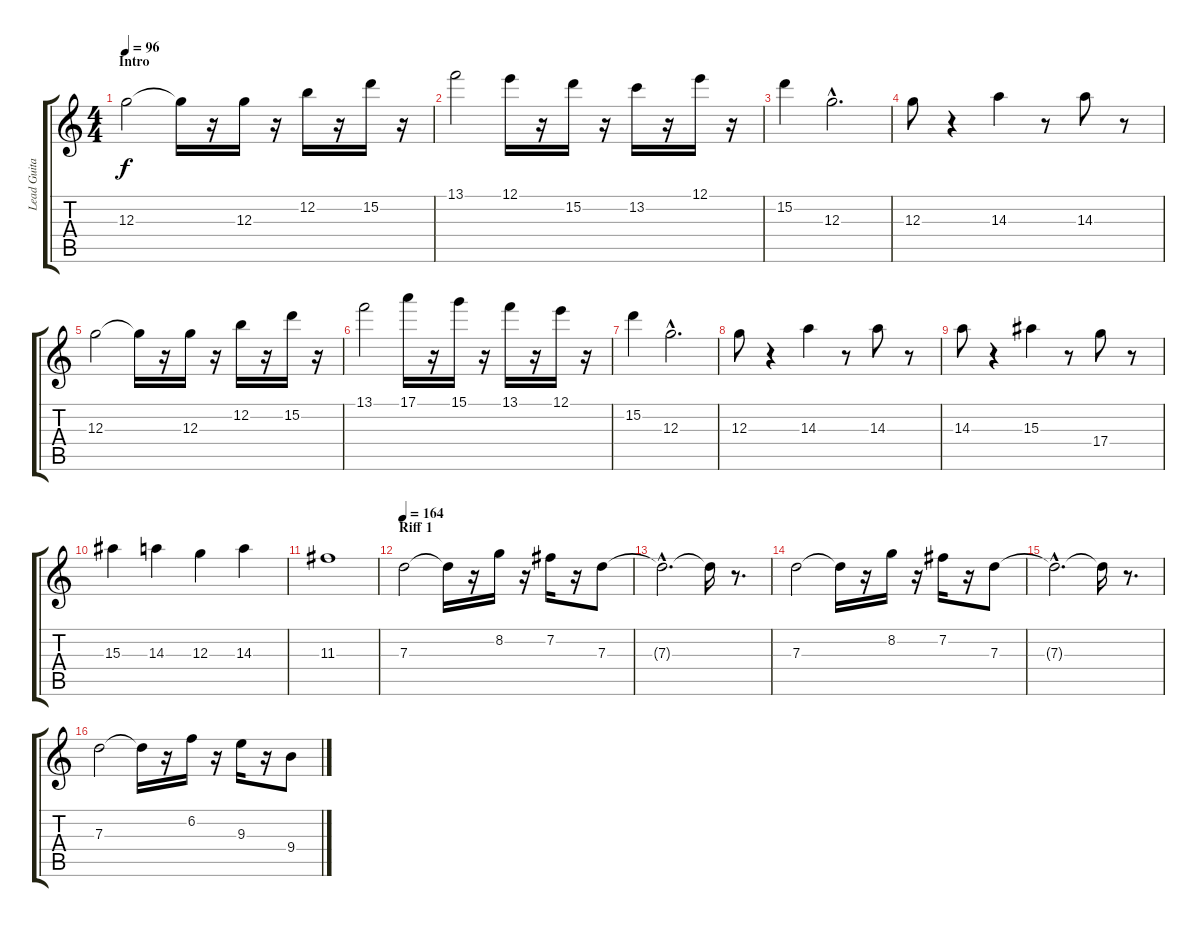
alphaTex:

\track ("Lead Guitar 1" "Lead Guita") {instrument distortionguitar}
\staff {score tabs}
\tuning (E4 B3 G3 D3 A2 E2) {hide}
\ts (4 4)
\section ("" "Intro")
\tempo 96
\clef g2
\ks c
12.3.2{dy f instrument distortionguitar} 12.3{t}.16 r.16 12.3.16 r.16 12.2.16 r.16 15.2.16 r.16 |
13.1.2 12.1.16 r.16 15.2.16 r.16 13.2.16 r.16 12.1.16 r.16 |
15.2.4 12.3{hac}.2{d} |
12.3.8 r.4 14.3.4 r.8 14.3.8 r.8 |
12.3.2 12.3{t}.16 r.16 12.3.16 r.16 12.2.16 r.16 15.2.16 r.16 |
13.1.2 17.1.16 r.16 15.1.16 r.16 13.1.16 r.16 12.1.16 r.16 |
15.2.4 12.3{hac}.2{d} |
12.3.8 r.4 14.3.4 r.8 14.3.8 r.8 |
14.3.8 r.4 15.3.4 r.8 17.4.8 r.8 |
15.3.4 14.3.4 12.3.4 14.3.4 |
11.3.1 |
\section ("" "Riff 1")
\tempo 164
7.3.2 7.3{t}.16 r.16 8.2.16 r.16 7.2.16 r.16 7.3.8 |
7.3{hac t}.2{d} 7.3{t}.16 r.8{d} |
7.3.2 7.3{t}.16 r.16 8.2.16 r.16 7.2.16 r.16 7.3.8 |
7.3{hac t}.2{d} 7.3{t}.16 r.8{d} |
7.3.2 7.3{t}.16 r.16 6.2.16 r.16 9.3.16 r.16 9.4.8
